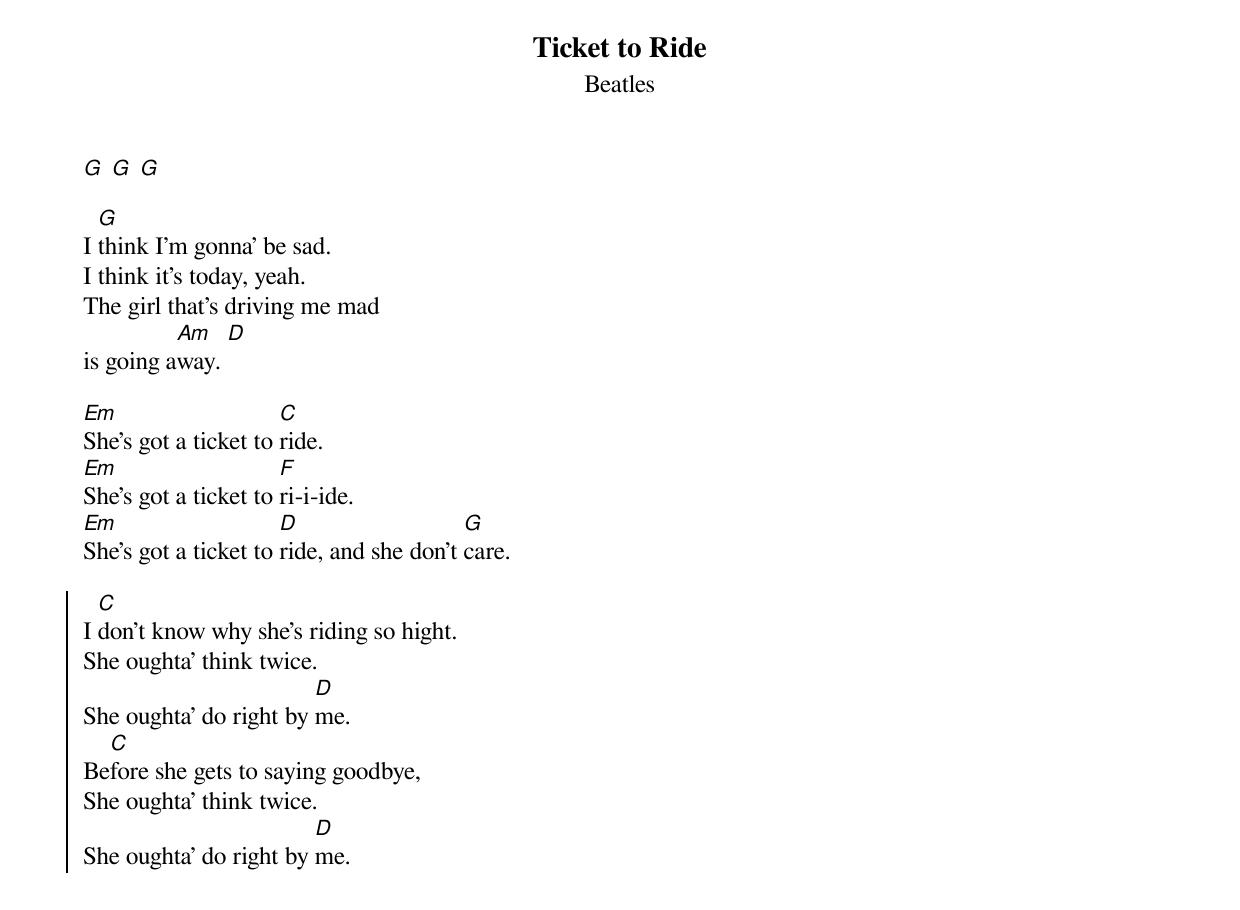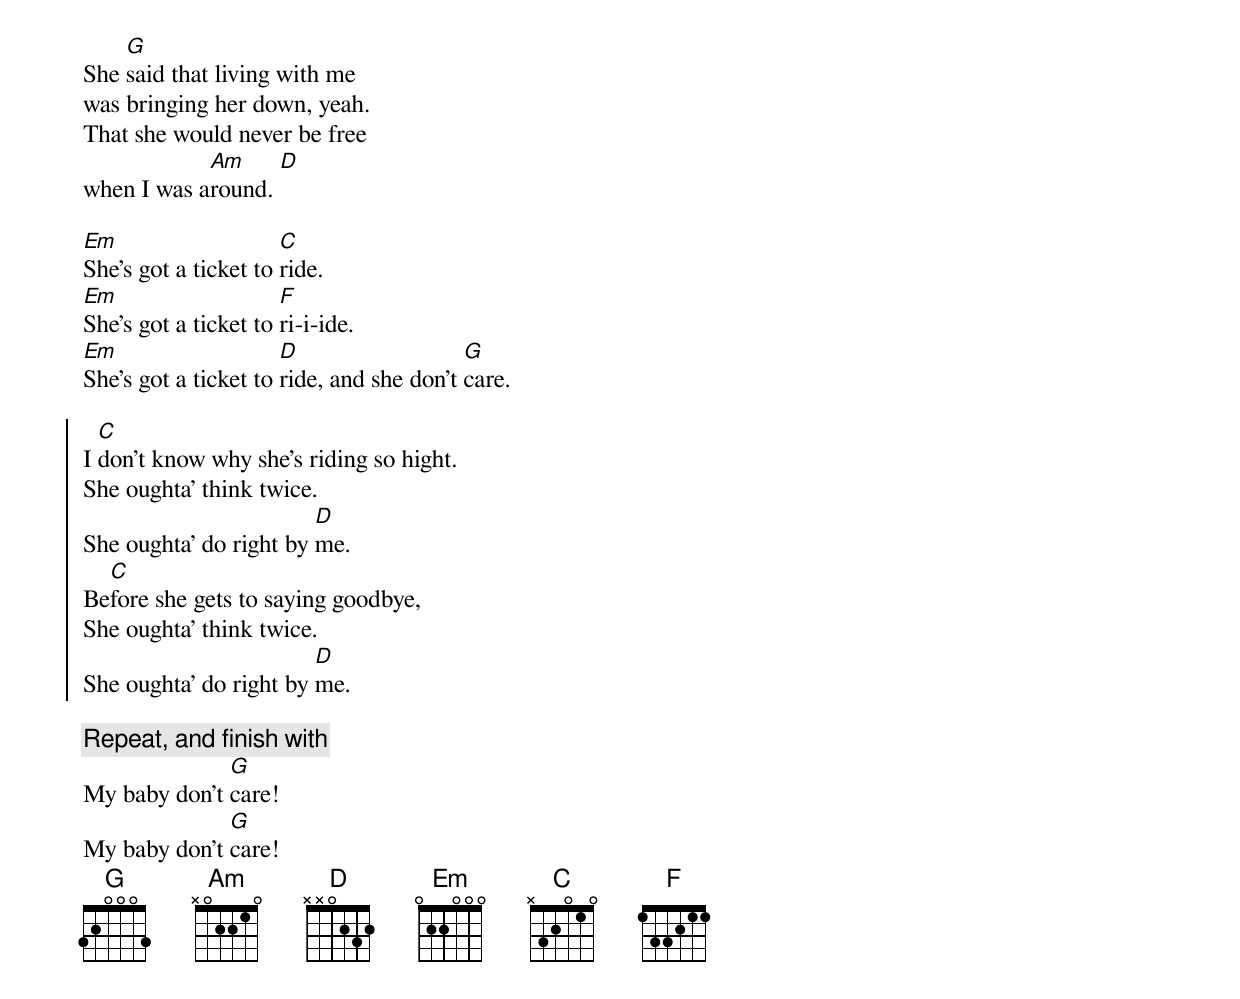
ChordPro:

{t:Ticket to Ride}
{st:Beatles}
{col:2}

[G] [G] [G]

I [G]think I'm gonna' be sad.
I think it's today, yeah.
The girl that's driving me mad
is going a[Am]way. [D]

[Em]She's got a ticket to [C]ride.
[Em]She's got a ticket to [F]ri-i-ide.
[Em]She's got a ticket to [D]ride, and she don't [G]care.

{soc}
I [C]don't know why she's riding so hight.
She oughta' think twice.
She oughta' do right by [D]me.
Be[C]fore she gets to saying goodbye,
She oughta' think twice.
She oughta' do right by [D]me.
{eoc}
{colb}

She [G]said that living with me
was bringing her down, yeah.
That she would never be free
when I was a[Am]round. [D]

[Em]She's got a ticket to [C]ride.
[Em]She's got a ticket to [F]ri-i-ide.
[Em]She's got a ticket to [D]ride, and she don't [G]care.

{soc}
I [C]don't know why she's riding so hight.
She oughta' think twice.
She oughta' do right by [D]me.
Be[C]fore she gets to saying goodbye,
She oughta' think twice.
She oughta' do right by [D]me.
{eoc}

{c:Repeat, and finish with}
My baby don't [G]care!
My baby don't [G]care!
